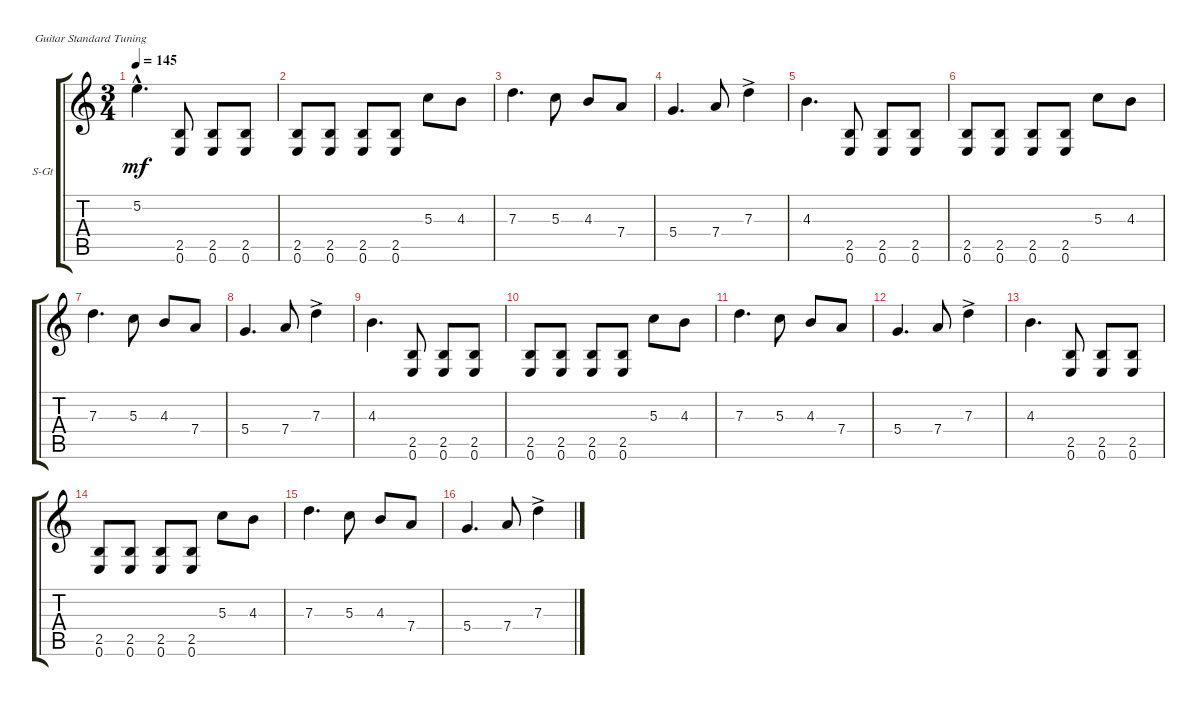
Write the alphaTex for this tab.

\defaultSystemsLayout 4
\bracketExtendMode groupsimilarinstruments
\firstSystemTrackNameOrientation horizontal
\otherSystemsTrackNameOrientation horizontal
\track ("Steel Guitar" "S-Gt") {instrument acousticguitarsteel}
\staff {score tabs}
\tuning (E4 B3 G3 D3 A2 E2)
\ts (3 4)
\tempo 145
\clef g2
\ks c
5.2{hac}.4{d dy mf} (2.5 0.6).8 (2.5 0.6).8 (2.5 0.6).8 |
(0.6 2.5).8 (0.6 2.5).8 (0.6 2.5).8 (0.6 2.5).8 5.3.8 4.3.8 |
7.3.4{d} 5.3.8 4.3.8 7.4.8 |
5.4.4{d} 7.4.8 7.3{ac}.4 |
4.3.4{d} (2.5 0.6).8 (2.5 0.6).8 (2.5 0.6).8 |
(2.5 0.6).8 (2.5 0.6).8 (2.5 0.6).8 (2.5 0.6).8 5.3.8 4.3.8 |
7.3.4{d} 5.3.8 4.3.8 7.4.8 |
5.4.4{d} 7.4.8 7.3{ac}.4 |
4.3.4{d} (2.5 0.6).8 (2.5 0.6).8 (2.5 0.6).8 |
(2.5 0.6).8 (2.5 0.6).8 (2.5 0.6).8 (2.5 0.6).8 5.3.8 4.3.8 |
7.3.4{d} 5.3.8 4.3.8 7.4.8 |
5.4.4{d} 7.4.8 7.3{ac}.4 |
4.3.4{d} (2.5 0.6).8 (2.5 0.6).8 (2.5 0.6).8 |
(2.5 0.6).8 (2.5 0.6).8 (2.5 0.6).8 (2.5 0.6).8 5.3.8 4.3.8 |
7.3.4{d} 5.3.8 4.3.8 7.4.8 |
5.4.4{d} 7.4.8 7.3{ac}.4
